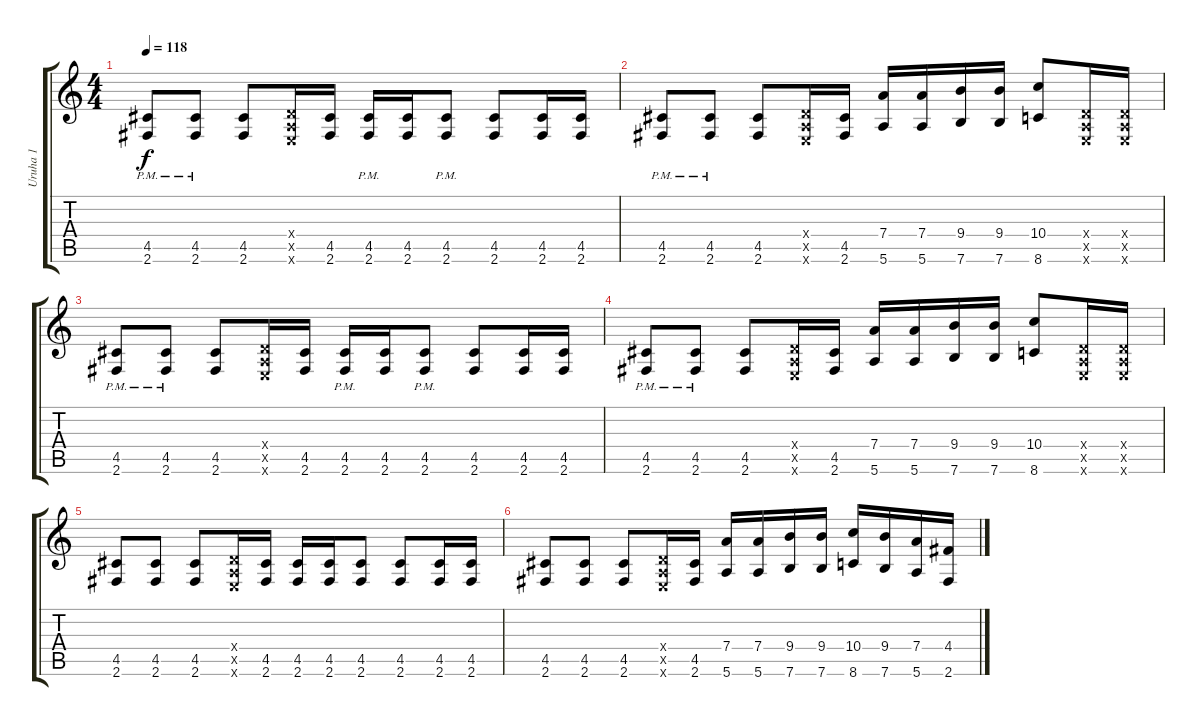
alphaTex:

\track ("Uruha 1" "Uruha 1") {instrument distortionguitar}
\staff {score tabs}
\tuning (E4 B3 G3 D3 A2 E2) {hide}
\ts (4 4)
\tempo 118
\clef g2
\ks c
(4.5{pm} 2.6{pm}).8{dy f} (4.5{pm} 2.6{pm}).8 (4.5 2.6).8 (0.4{x} 0.5{x} 0.6{x}).16 (4.5 2.6).16 (4.5{pm} 2.6{pm}).16 (4.5 2.6).16 (4.5{pm} 2.6{pm}).8 (4.5 2.6).8 (4.5 2.6).16 (4.5 2.6).16 |
(4.5{pm} 2.6{pm}).8 (4.5{pm} 2.6{pm}).8 (4.5 2.6).8 (0.4{x} 0.5{x} 0.6{x}).16 (4.5 2.6).16 (7.4 5.6).16 (7.4 5.6).16 (9.4 7.6).16 (9.4 7.6).16 (10.4 8.6).8 (0.4{x} 0.5{x} 0.6{x}).16 (0.4{x} 0.5{x} 0.6{x}).16 |
(4.5{pm} 2.6{pm}).8 (4.5{pm} 2.6{pm}).8 (4.5 2.6).8 (0.4{x} 0.5{x} 0.6{x}).16 (4.5 2.6).16 (4.5{pm} 2.6{pm}).16 (4.5 2.6).16 (4.5{pm} 2.6{pm}).8 (4.5 2.6).8 (4.5 2.6).16 (4.5 2.6).16 |
(4.5{pm} 2.6{pm}).8 (4.5{pm} 2.6{pm}).8 (4.5 2.6).8 (0.4{x} 0.5{x} 0.6{x}).16 (4.5 2.6).16 (7.4 5.6).16 (7.4 5.6).16 (9.4 7.6).16 (9.4 7.6).16 (10.4 8.6).8 (0.4{x} 0.5{x} 0.6{x}).16 (0.4{x} 0.5{x} 0.6{x}).16 |
(4.5 2.6).8 (4.5 2.6).8 (4.5 2.6).8 (0.4{x} 0.5{x} 0.6{x}).16 (4.5 2.6).16 (4.5 2.6).16 (4.5 2.6).16 (4.5 2.6).8 (4.5 2.6).8 (4.5 2.6).16 (4.5 2.6).16 |
(4.5 2.6).8 (4.5 2.6).8 (4.5 2.6).8 (0.4{x} 0.5{x} 0.6{x}).16 (4.5 2.6).16 (7.4 5.6).16 (7.4 5.6).16 (9.4 7.6).16 (9.4 7.6).16 (10.4 8.6).16 (9.4 7.6).16 (7.4 5.6).16 (4.4 2.6).16
